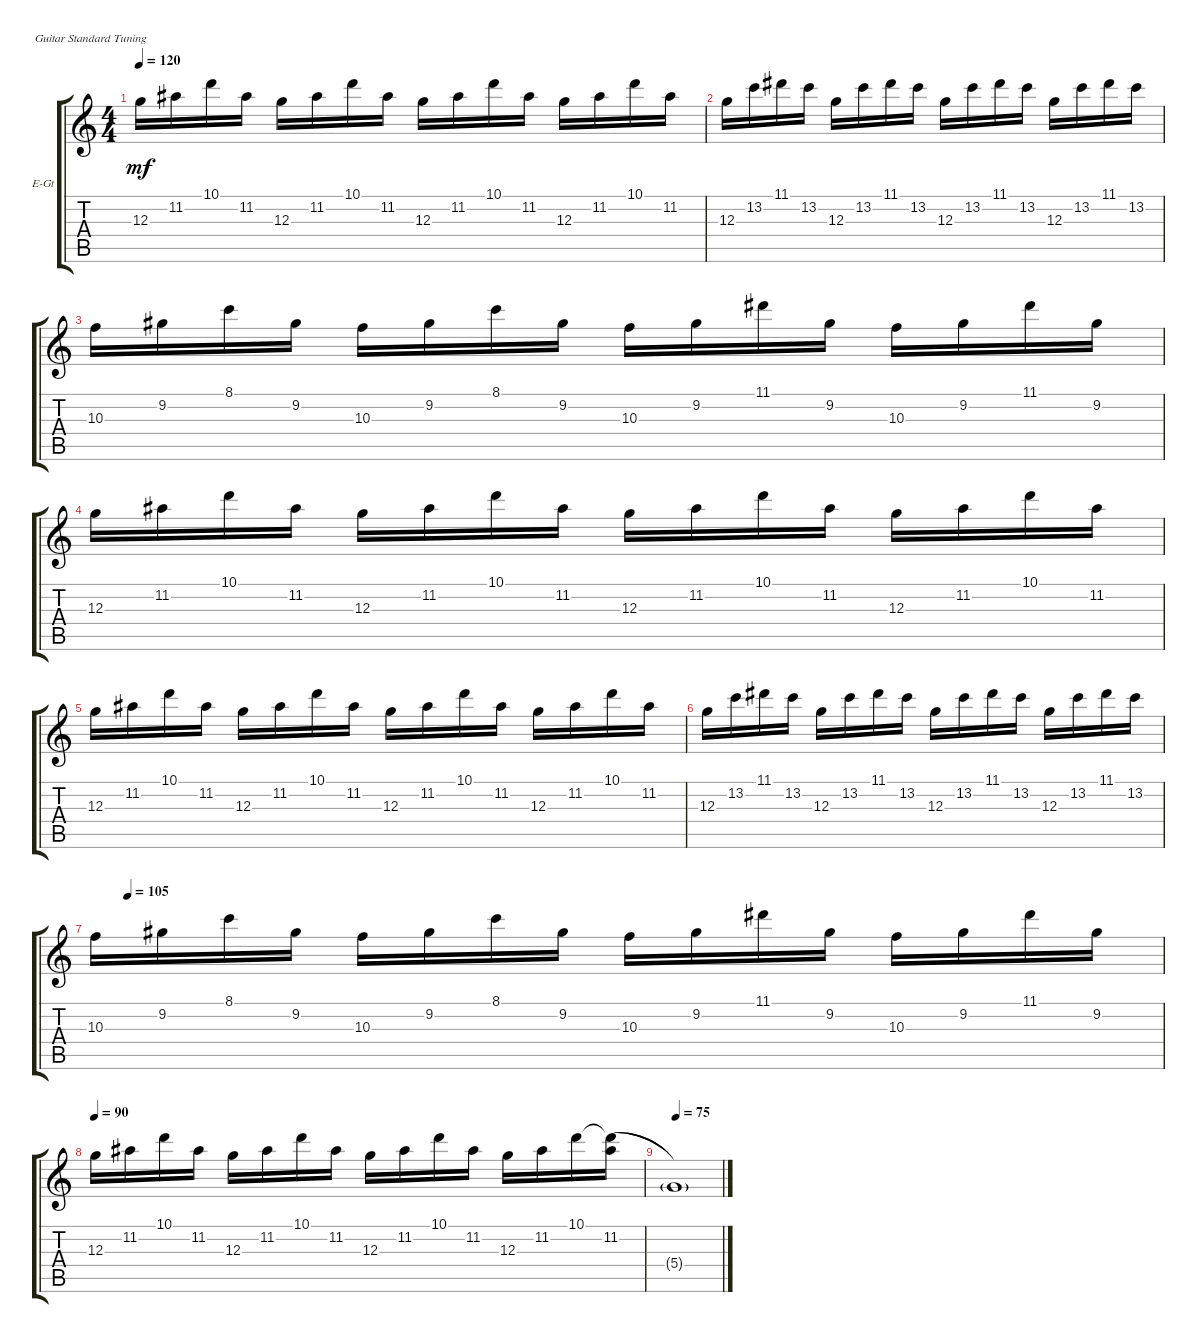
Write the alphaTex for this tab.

\defaultSystemsLayout 4
\bracketExtendMode groupsimilarinstruments
\firstSystemTrackNameOrientation horizontal
\otherSystemsTrackNameOrientation horizontal
\track ("Electric Guitar" "E-Gt") {instrument electricguitarclean}
\staff {score tabs}
\tuning (E4 B3 G3 D3 A2 E2)
\ts (4 4)
\tempo 120
\clef g2
\ks c
12.3.16{dy mf} 11.2.16 10.1.16 11.2.16 12.3.16 11.2.16 10.1.16 11.2.16 12.3.16 11.2.16 10.1.16 11.2.16 12.3.16 11.2.16 10.1.16 11.2.16 |
12.3.16 13.2.16 11.1.16 13.2.16 12.3.16 13.2.16 11.1.16 13.2.16 12.3.16 13.2.16 11.1.16 13.2.16 12.3.16 13.2.16 11.1.16 13.2.16 |
10.3.16 9.2.16 8.1.16 9.2.16 10.3.16 9.2.16 8.1.16 9.2.16 10.3.16 9.2.16 11.1.16 9.2.16 10.3.16 9.2.16 11.1.16 9.2.16 |
12.3.16 11.2.16 10.1.16 11.2.16 12.3.16 11.2.16 10.1.16 11.2.16 12.3.16 11.2.16 10.1.16 11.2.16 12.3.16 11.2.16 10.1.16 11.2.16 |
12.3.16 11.2.16 10.1.16 11.2.16 12.3.16 11.2.16 10.1.16 11.2.16 12.3.16 11.2.16 10.1.16 11.2.16 12.3.16 11.2.16 10.1.16 11.2.16 |
12.3.16 13.2.16 11.1.16 13.2.16 12.3.16 13.2.16 11.1.16 13.2.16 12.3.16 13.2.16 11.1.16 13.2.16 12.3.16 13.2.16 11.1.16 13.2.16 |
\tempo (105 0.03125)
10.3.16 9.2.16 8.1.16 9.2.16 10.3.16 9.2.16 8.1.16 9.2.16 10.3.16 9.2.16 11.1.16 9.2.16 10.3.16 9.2.16 11.1.16 9.2.16 |
\tempo 90
12.3.16 11.2.16 10.1.16 11.2.16 12.3.16 11.2.16 10.1.16 11.2.16 12.3.16 11.2.16 10.1.16 11.2.16 12.3.16 11.2.16 10.1.16 (11.2 10.1{t}).16{legatoorigin} |
\tempo (75 0.0582524)
5.4{g}.1{legatoorigin}
